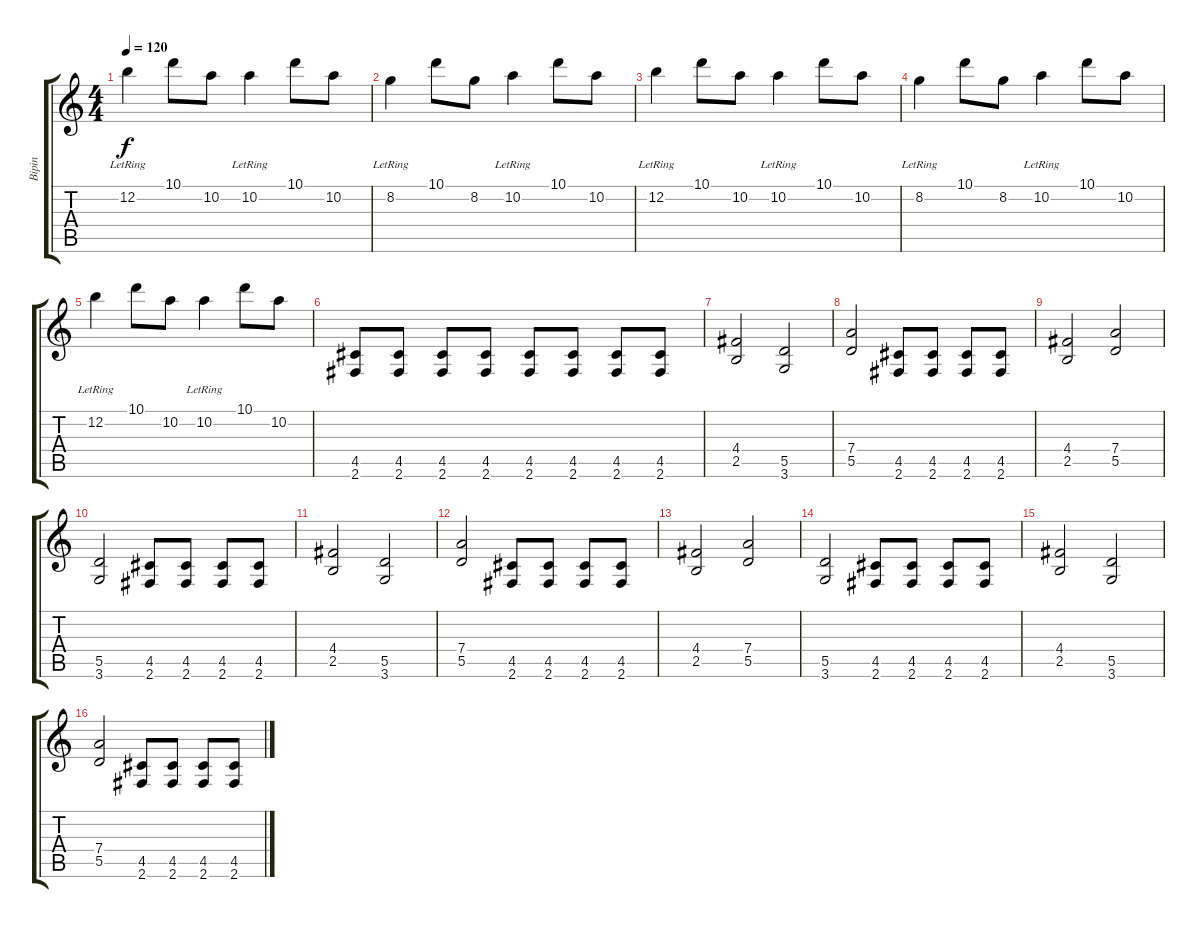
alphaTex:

\track ("Bipin" "Bipin") {instrument acousticguitarsteel}
\staff {score tabs}
\tuning (E4 B3 G3 D3 A2 E2) {hide}
\ts (4 4)
\tempo 120
\clef g2
\ks c
12.2{lr}.4{dy f} 10.1.8 10.2.8 10.2{lr}.4 10.1.8 10.2.8 |
8.2{lr}.4 10.1.8 8.2.8 10.2{lr}.4 10.1.8 10.2.8 |
12.2{lr}.4 10.1.8 10.2.8 10.2{lr}.4 10.1.8 10.2.8 |
8.2{lr}.4 10.1.8 8.2.8 10.2{lr}.4 10.1.8 10.2.8 |
12.2{lr}.4 10.1.8 10.2.8 10.2{lr}.4 10.1.8 10.2.8 |
(4.5 2.6).8{instrument distortionguitar} (4.5 2.6).8 (4.5 2.6).8 (4.5 2.6).8 (4.5 2.6).8 (4.5 2.6).8 (4.5 2.6).8 (4.5 2.6).8 |
(4.4 2.5).2 (5.5 3.6).2 |
(7.4 5.5).2 (4.5 2.6).8 (4.5 2.6).8 (4.5 2.6).8 (4.5 2.6).8 |
(4.4 2.5).2 (7.4 5.5).2 |
(5.5 3.6).2 (4.5 2.6).8 (4.5 2.6).8 (4.5 2.6).8 (4.5 2.6).8 |
(4.4 2.5).2 (5.5 3.6).2 |
(7.4 5.5).2 (4.5 2.6).8 (4.5 2.6).8 (4.5 2.6).8 (4.5 2.6).8 |
(4.4 2.5).2 (7.4 5.5).2 |
(5.5 3.6).2 (4.5 2.6).8 (4.5 2.6).8 (4.5 2.6).8 (4.5 2.6).8 |
(4.4 2.5).2{volume 11} (5.5 3.6).2 |
(7.4 5.5).2 (4.5 2.6).8 (4.5 2.6).8 (4.5 2.6).8 (4.5 2.6).8
